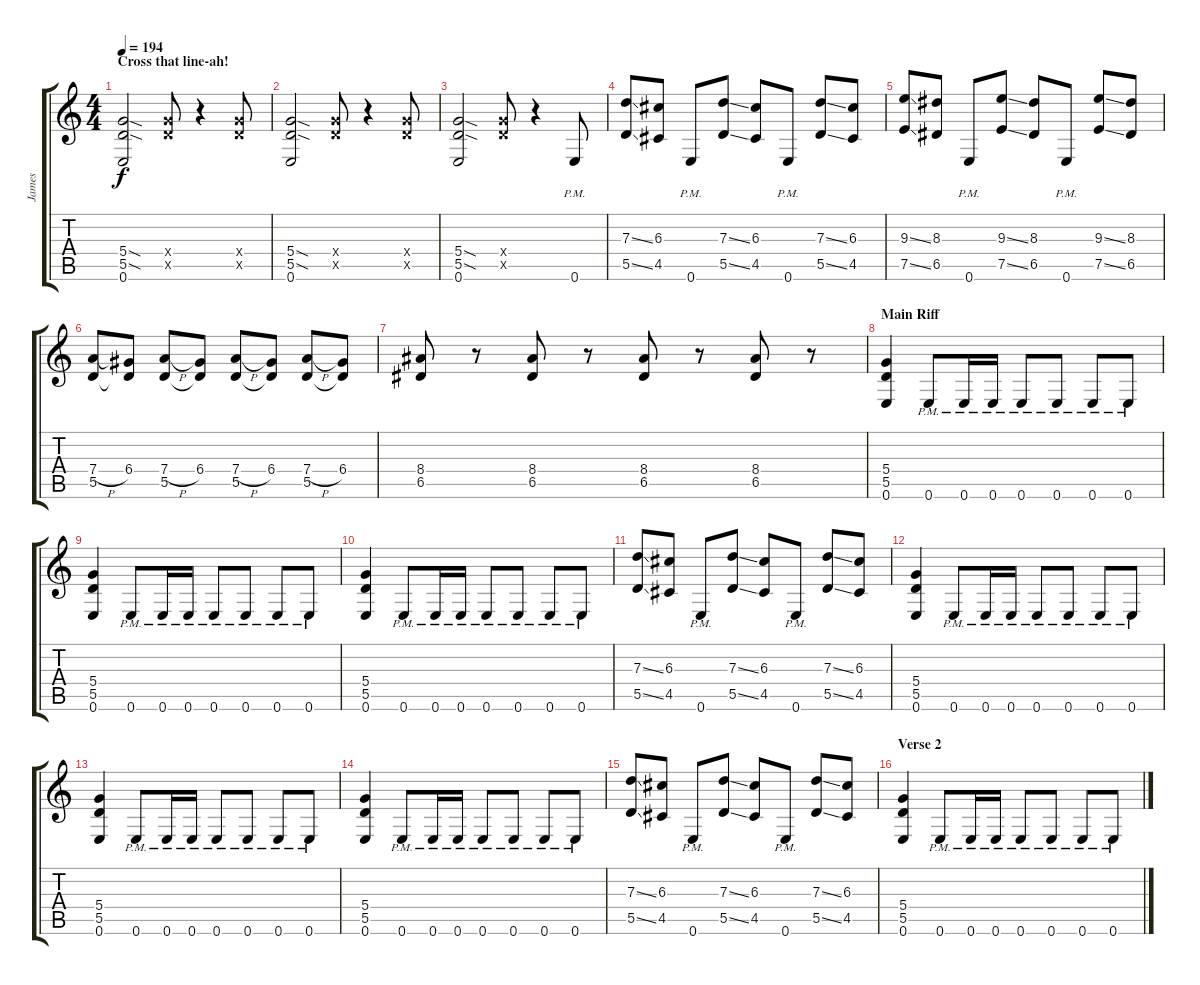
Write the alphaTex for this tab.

\track ("James" "James") {instrument distortionguitar}
\staff {score tabs}
\tuning (E4 B3 G3 D3 A2 E2) {hide}
\ts (4 4)
\section ("" "Cross that line-ah!")
\tempo 194
\clef g2
\ks c
(5.4{sod} 5.5{sod} 0.6).2{dy f} (5.4{x} 5.5{x}).8 r.4 (5.4{x} 5.5{x}).8 |
(5.4{sod} 5.5{sod} 0.6).2 (5.4{x} 5.5{x}).8 r.4 (5.4{x} 5.5{x}).8 |
(5.4{sod} 5.5{sod} 0.6).2 (5.4{x} 5.5{x}).8 r.4 0.6{pm}.8 |
(7.3{ss} 5.5{ss}).8 (6.3 4.5).8 0.6{pm}.8 (7.3{ss} 5.5{ss}).8 (6.3 4.5).8 0.6{pm}.8 (7.3{ss} 5.5{ss}).8 (6.3 4.5).8 |
(9.3{ss} 7.5{ss}).8 (8.3 6.5).8 0.6{pm}.8 (9.3{ss} 7.5{ss}).8 (8.3 6.5).8 0.6{pm}.8 (9.3{ss} 7.5{ss}).8 (8.3 6.5).8 |
(7.4{h} 5.5).8 (6.4 5.5{t}).8 (7.4{h} 5.5).8 (6.4 5.5{t}).8 (7.4{h} 5.5).8 (6.4 5.5{t}).8 (7.4{h} 5.5).8 (6.4 5.5{t}).8 |
(8.4 6.5).8 r.8 (8.4 6.5).8 r.8 (8.4 6.5).8 r.8 (8.4 6.5).8 r.8 |
\section ("" "Main Riff")
(5.4 5.5 0.6).4 0.6{pm}.8 0.6{pm}.16 0.6{pm}.16 0.6{pm}.8 0.6{pm}.8 0.6{pm}.8 0.6{pm}.8 |
(5.4 5.5 0.6).4 0.6{pm}.8 0.6{pm}.16 0.6{pm}.16 0.6{pm}.8 0.6{pm}.8 0.6{pm}.8 0.6{pm}.8 |
(5.4 5.5 0.6).4 0.6{pm}.8 0.6{pm}.16 0.6{pm}.16 0.6{pm}.8 0.6{pm}.8 0.6{pm}.8 0.6{pm}.8 |
(7.3{ss} 5.5{ss}).8 (6.3 4.5).8 0.6{pm}.8 (7.3{ss} 5.5{ss}).8 (6.3 4.5).8 0.6{pm}.8 (7.3{ss} 5.5{ss}).8 (6.3 4.5).8 |
(5.4 5.5 0.6).4 0.6{pm}.8 0.6{pm}.16 0.6{pm}.16 0.6{pm}.8 0.6{pm}.8 0.6{pm}.8 0.6{pm}.8 |
(5.4 5.5 0.6).4 0.6{pm}.8 0.6{pm}.16 0.6{pm}.16 0.6{pm}.8 0.6{pm}.8 0.6{pm}.8 0.6{pm}.8 |
(5.4 5.5 0.6).4 0.6{pm}.8 0.6{pm}.16 0.6{pm}.16 0.6{pm}.8 0.6{pm}.8 0.6{pm}.8 0.6{pm}.8 |
(7.3{ss} 5.5{ss}).8 (6.3 4.5).8 0.6{pm}.8 (7.3{ss} 5.5{ss}).8 (6.3 4.5).8 0.6{pm}.8 (7.3{ss} 5.5{ss}).8 (6.3 4.5).8 |
\section ("" "Verse 2")
(5.4 5.5 0.6).4 0.6{pm}.8 0.6{pm}.16 0.6{pm}.16 0.6{pm}.8 0.6{pm}.8 0.6{pm}.8 0.6{pm}.8
